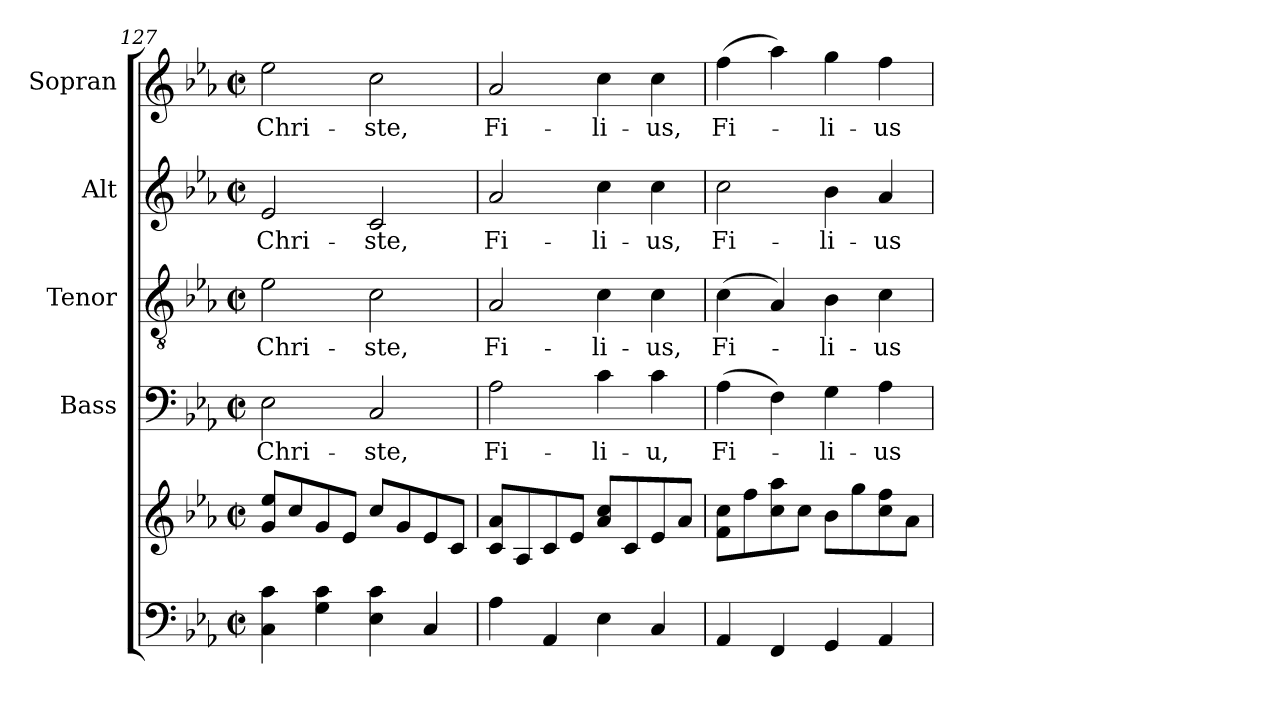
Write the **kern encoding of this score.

**kern	**kern	**kern	**text	**kern	**text	**kern	**text	**kern	**text
*part5	*part5	*part4	*part4	*part3	*part3	*part2	*part2	*part1	*part1
*staff6	*staff5	*staff4	*staff4	*staff3	*staff3	*staff2	*staff2	*staff1	*staff1
*	*	*I"Bass	*	*I"Tenor	*	*I"Alt	*	*I"Sopran	*
*	*	*I'B.	*	*I'T.	*	*I'A.	*	*I'S.	*
*clefF4	*clefG2	*clefF4	*	*clefGv2	*	*clefG2	*	*clefG2	*
*k[b-e-a-]	*k[b-e-a-]	*k[b-e-a-]	*	*k[b-e-a-]	*	*k[b-e-a-]	*	*k[b-e-a-]	*
*E-:	*E-:	*E-:	*	*E-:	*	*E-:	*	*E-:	*
*M2/2	*M2/2	*M2/2	*	*M2/2	*	*M2/2	*	*M2/2	*
*met(c|)	*met(c|)	*met(c|)	*	*met(c|)	*	*met(c|)	*	*met(c|)	*
=127	=127	=127	=127	=127	=127	=127	=127	=127	=127
!	!	!	!LO:LY:b	!	!LO:LY:b	!	!LO:LY:b	!	!LO:LY:b
4C\ 4c\	8g/ 8ee-/L	2E-\	Chri-	2e-\	Chri-	2e-/	Chri-	2ee-\	Chri-
.	8cc/	.	.	.	.	.	.	.	.
4G\ 4c\	8g/	.	.	.	.	.	.	.	.
.	8e-/J	.	.	.	.	.	.	.	.
!	!	!	!LO:LY:b	!	!LO:LY:b	!	!LO:LY:b	!	!LO:LY:b
4E-\ 4c\	8cc/L	2C/	-ste,	2c\	-ste,	2c/	-ste,	2cc\	-ste,
.	8g/	.	.	.	.	.	.	.	.
4C/	8e-/	.	.	.	.	.	.	.	.
.	8c/J	.	.	.	.	.	.	.	.
=128	=128	=128	=128	=128	=128	=128	=128	=128	=128
!	!	!	!LO:LY:b	!	!LO:LY:b	!	!LO:LY:b	!	!LO:LY:b
4A-\	8c/ 8a-/L	2A-\	Fi-	2A-/	Fi-	2a-/	Fi-	2a-/	Fi-
.	8A-/	.	.	.	.	.	.	.	.
4AA-/	8c/	.	.	.	.	.	.	.	.
.	8e-/J	.	.	.	.	.	.	.	.
!	!	!	!LO:LY:b	!	!LO:LY:b	!	!LO:LY:b	!	!LO:LY:b
4E-\	8a-/ 8cc/L	4c\	-li-	4c\	-li-	4cc\	-li-	4cc\	-li-
.	8c/	.	.	.	.	.	.	.	.
!	!	!	!LO:LY:b	!	!LO:LY:b	!	!LO:LY:b	!	!LO:LY:b
4C/	8e-/	4c\	-u,	4c\	-us,	4cc\	-us,	4cc\	-us,
.	8a-/J	.	.	.	.	.	.	.	.
!!LO:PB:g=z
=129	=129	=129	=129	=129	=129	=129	=129	=129	=129
!	!	!	!LO:LY:b	!	!LO:LY:b	!	!LO:LY:b	!	!LO:LY:b
4AA-/	8f\ 8cc\L	(>4A-\	Fi-	(>4c\	Fi-	2cc\	Fi-	(>4ff\	Fi-
.	8ff\	.	.	.	.	.	.	.	.
4FF/	8cc\ 8aa-\	4F\)	.	4A-/)	.	.	.	4aa-\)	.
.	8cc\J	.	.	.	.	.	.	.	.
!	!	!	!LO:LY:b	!	!LO:LY:b	!	!LO:LY:b	!	!LO:LY:b
4GG/	8b-\L	4G\	-li-	4B-\	-li-	4b-\	-li-	4gg\	-li-
.	8gg\	.	.	.	.	.	.	.	.
!	!	!	!LO:LY:b	!	!LO:LY:b	!	!LO:LY:b	!	!LO:LY:b
4AA-/	8cc\ 8ff\	4A-\	-us	4c\	-us	4a-/	-us	4ff\	-us
.	8a-\J	.	.	.	.	.	.	.	.
=	=	=	=	=	=	=	=	=	=
*-	*-	*-	*-	*-	*-	*-	*-	*-	*-
